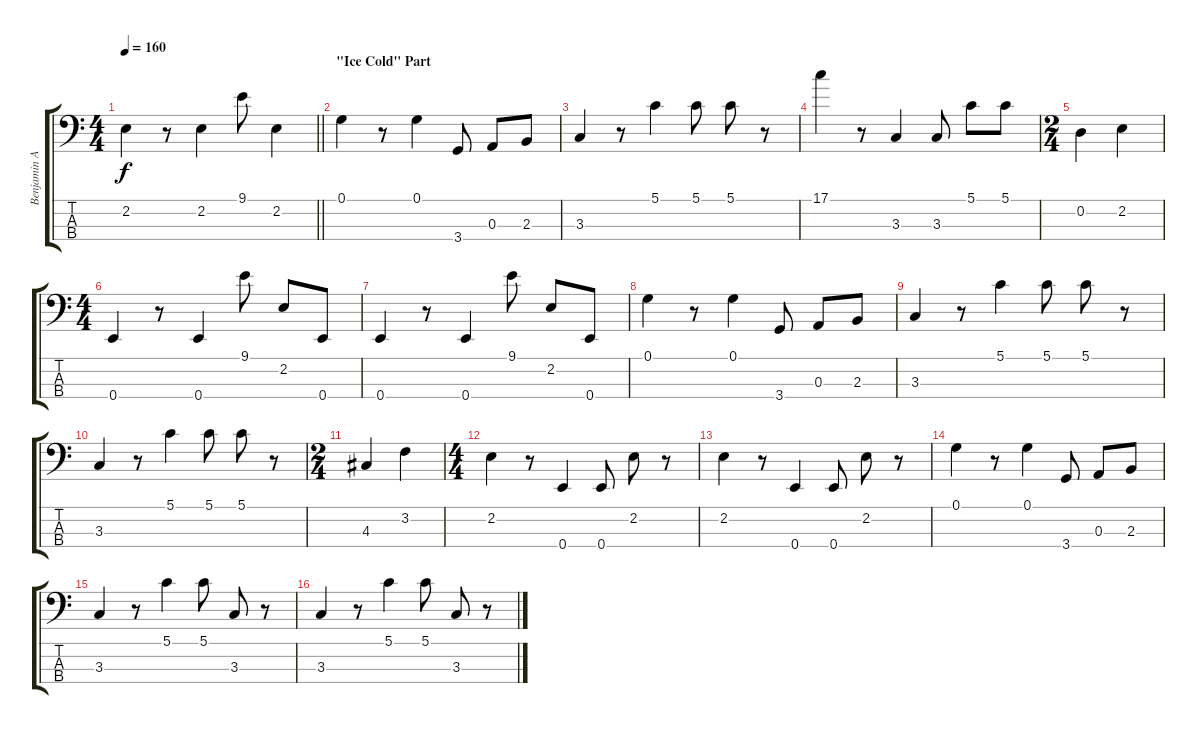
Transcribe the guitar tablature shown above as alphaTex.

\track ("Benjamin Andre (Synth Bass)" "Benjamin A") {instrument synthbass1}
\staff {score tabs}
\tuning (G2 D2 A1 E1) {hide}
\ts (4 4)
\tempo 160
\clef f4
\barLineRight lightlight
\ks c
2.2.4{dy f} r.8 2.2.4 9.1.8 2.2.4 |
\section ("" "\"Ice Cold\" Part")
0.1.4 r.8 0.1.4 3.4.8 0.3.8 2.3.8 |
3.3.4 r.8 5.1.4 5.1.8 5.1.8 r.8 |
17.1.4 r.8 3.3.4 3.3.8 5.1.8 5.1.8 |
\ts (2 4)
0.2.4 2.2.4 |
\ts (4 4)
0.4.4 r.8 0.4.4 9.1.8 2.2.8 0.4.8 |
0.4.4 r.8 0.4.4 9.1.8 2.2.8 0.4.8 |
0.1.4 r.8 0.1.4 3.4.8 0.3.8 2.3.8 |
3.3.4 r.8 5.1.4 5.1.8 5.1.8 r.8 |
3.3.4 r.8 5.1.4 5.1.8 5.1.8 r.8 |
\ts (2 4)
4.3.4 3.2.4 |
\ts (4 4)
2.2.4 r.8 0.4.4 0.4.8 2.2.8 r.8 |
2.2.4 r.8 0.4.4 0.4.8 2.2.8 r.8 |
0.1.4 r.8 0.1.4 3.4.8 0.3.8 2.3.8 |
3.3.4 r.8 5.1.4 5.1.8 3.3.8 r.8 |
3.3.4 r.8 5.1.4 5.1.8 3.3.8 r.8
